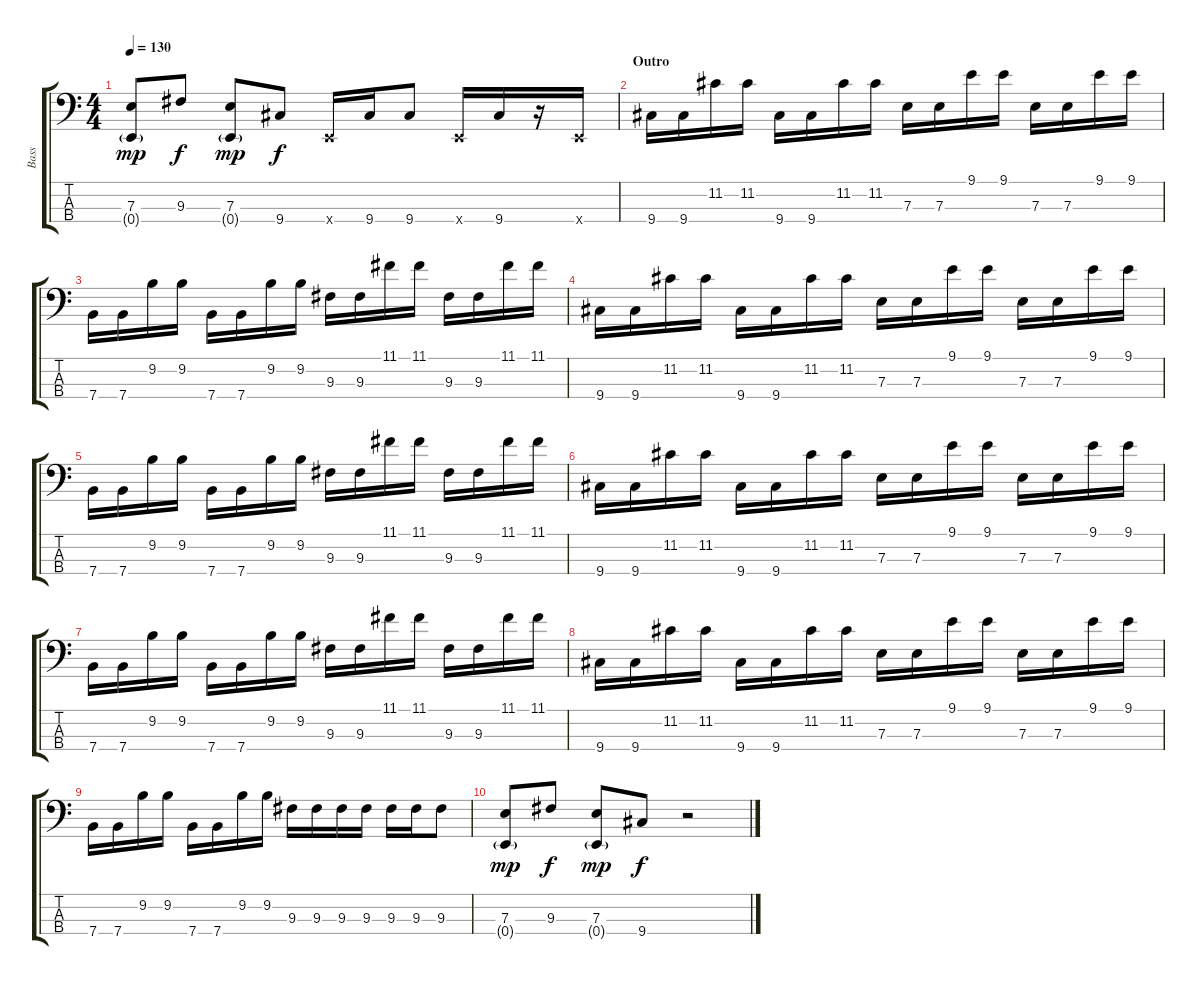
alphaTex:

\track ("Bass" "Bass") {instrument electricbassfinger}
\staff {score tabs}
\tuning (G2 D2 A1 E1) {hide}
\ts (4 4)
\tempo 130
\clef f4
\ks c
(7.3 0.4{g}).8{dy mp} 9.3.8{dy f} (7.3 0.4{g}).8{dy mp} 9.4.8{dy f} 0.4{x}.16 9.4.16 9.4.8 0.4{x}.16 9.4.16 r.16 0.4{x}.16 |
\section ("" "Outro")
9.4.16 9.4.16 11.2.16 11.2.16 9.4.16 9.4.16 11.2.16 11.2.16 7.3.16 7.3.16 9.1.16 9.1.16 7.3.16 7.3.16 9.1.16 9.1.16 |
7.4.16 7.4.16 9.2.16 9.2.16 7.4.16 7.4.16 9.2.16 9.2.16 9.3.16 9.3.16 11.1.16 11.1.16 9.3.16 9.3.16 11.1.16 11.1.16 |
9.4.16 9.4.16 11.2.16 11.2.16 9.4.16 9.4.16 11.2.16 11.2.16 7.3.16 7.3.16 9.1.16 9.1.16 7.3.16 7.3.16 9.1.16 9.1.16 |
7.4.16 7.4.16 9.2.16 9.2.16 7.4.16 7.4.16 9.2.16 9.2.16 9.3.16 9.3.16 11.1.16 11.1.16 9.3.16 9.3.16 11.1.16 11.1.16 |
9.4.16 9.4.16 11.2.16 11.2.16 9.4.16 9.4.16 11.2.16 11.2.16 7.3.16 7.3.16 9.1.16 9.1.16 7.3.16 7.3.16 9.1.16 9.1.16 |
7.4.16 7.4.16 9.2.16 9.2.16 7.4.16 7.4.16 9.2.16 9.2.16 9.3.16 9.3.16 11.1.16 11.1.16 9.3.16 9.3.16 11.1.16 11.1.16 |
9.4.16 9.4.16 11.2.16 11.2.16 9.4.16 9.4.16 11.2.16 11.2.16 7.3.16 7.3.16 9.1.16 9.1.16 7.3.16 7.3.16 9.1.16 9.1.16 |
7.4.16 7.4.16 9.2.16 9.2.16 7.4.16 7.4.16 9.2.16 9.2.16 9.3.16 9.3.16 9.3.16 9.3.16 9.3.16 9.3.16 9.3.8 |
(7.3 0.4{g}).8{dy mp} 9.3.8{dy f} (7.3 0.4{g}).8{dy mp} 9.4.8{dy f} r.2
